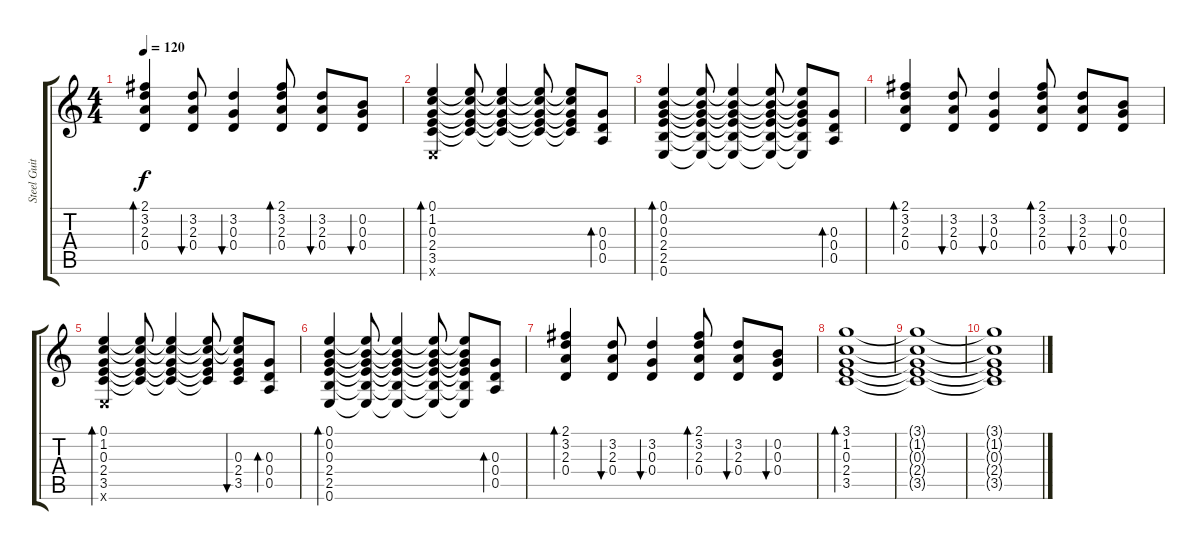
\track ("Steel Guitar (Left)" "Steel Guit") {instrument acousticguitarsteel}
\staff {score tabs}
\tuning (E4 B3 G3 D3 A2 E2) {hide}
\ts (4 4)
\tempo 120
\clef g2
\ks c
(2.1 3.2 2.3 0.4).4{bd 60 dy f} (3.2 2.3 0.4).8{bu 60} (3.2 0.3 0.4).4{bu 60} (2.1 3.2 2.3 0.4).8{bd 60} (3.2 2.3 0.4).8{bu 60} (0.2 0.3 0.4).8{bu 60} |
(0.1 1.2 0.3 2.4 3.5 0.6{x}).4{bd 60} (0.1{t} 1.2{t} 0.3{t} 2.4{t} 3.5{t}).8 (0.1{t} 1.2{t} 0.3{t} 2.4{t} 3.5{t}).4 (0.1{t} 1.2{t} 0.3{t} 2.4{t} 3.5{t}).8 (0.1{t} 1.2{t} 0.3{t} 2.4{t} 3.5{t}).8 (0.3 0.4 0.5).8{bd 60} |
(0.1 0.2 0.3 2.4 2.5 0.6).4{bd 60} (0.1{t} 0.2{t} 0.3{t} 2.4{t} 2.5{t} 0.6{t}).8 (0.1{t} 0.2{t} 0.3{t} 2.4{t} 2.5{t} 0.6{t}).4 (0.1{t} 0.2{t} 0.3{t} 2.4{t} 2.5{t} 0.6{t}).8 (0.1{t} 0.2{t} 0.3{t} 2.4{t} 2.5{t} 0.6{t}).8 (0.3 0.4 0.5).8{bd 60} |
(2.1 3.2 2.3 0.4).4{bd 60} (3.2 2.3 0.4).8{bu 60} (3.2 0.3 0.4).4{bu 60} (2.1 3.2 2.3 0.4).8{bd 60} (3.2 2.3 0.4).8{bu 60} (0.2 0.3 0.4).8{bu 60} |
(0.1 1.2 0.3 2.4 3.5 0.6{x}).4{bd 60} (0.1{t} 1.2{t} 0.3{t} 2.4{t} 3.5{t}).8 (0.1{t} 1.2{t} 0.3{t} 2.4{t} 3.5{t}).4 (0.1{t} 1.2{t} 0.3{t} 2.4{t} 3.5{t}).8 (0.1{t} 1.2{t} 0.3 2.4 3.5).8{bu 480} (0.3 0.4 0.5).8{bd 60} |
(0.1 0.2 0.3 2.4 2.5 0.6).4{bd 60} (0.1{t} 0.2{t} 0.3{t} 2.4{t} 2.5{t} 0.6{t}).8 (0.1{t} 0.2{t} 0.3{t} 2.4{t} 2.5{t} 0.6{t}).4 (0.1{t} 0.2{t} 0.3{t} 2.4{t} 2.5{t} 0.6{t}).8 (0.1{t} 0.2{t} 0.3{t} 2.4{t} 2.5{t} 0.6{t}).8 (0.3 0.4 0.5).8{bd 60} |
(2.1 3.2 2.3 0.4).4{bd 60} (3.2 2.3 0.4).8{bu 60} (3.2 0.3 0.4).4{bu 60} (2.1 3.2 2.3 0.4).8{bd 60} (3.2 2.3 0.4).8{bu 60} (0.2 0.3 0.4).8{bu 60} |
(3.1 1.2 0.3 2.4 3.5).1{bd 240} |
(3.1{t} 1.2{t} 0.3{t} 2.4{t} 3.5{t}).1 |
(3.1{t} 1.2{t} 0.3{t} 2.4{t} 3.5{t}).1
